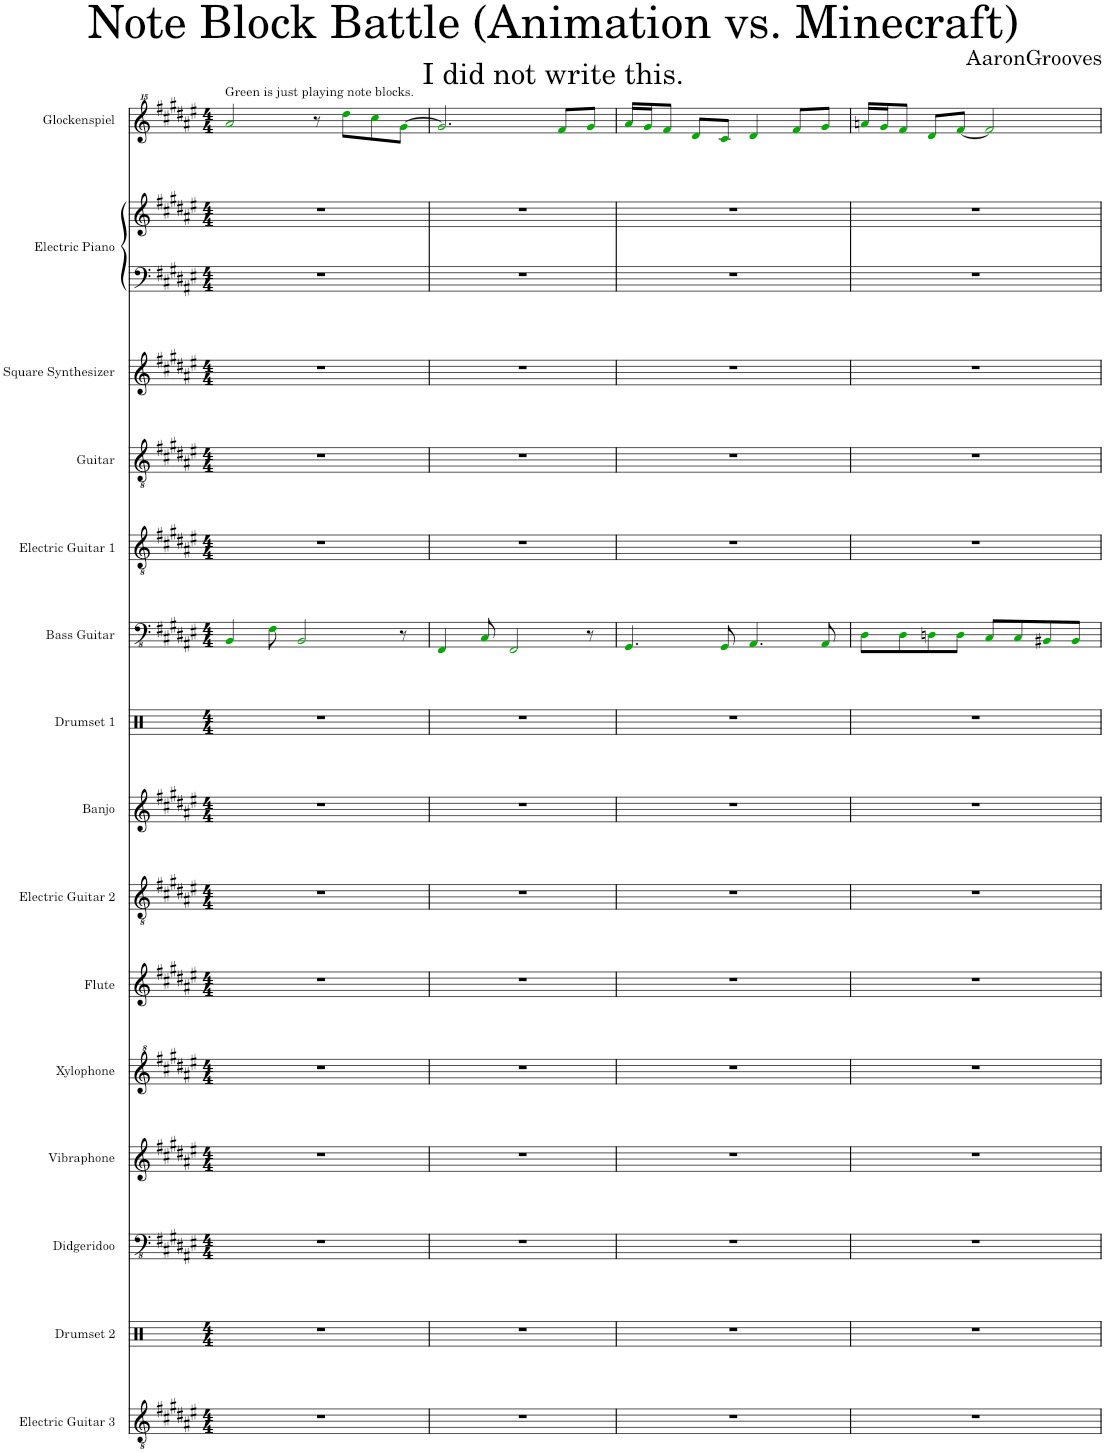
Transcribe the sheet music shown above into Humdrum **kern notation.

**kern	**kern	**kern	**kern	**kern	**kern	**kern	**kern	**kern	**kern	**kern	**kern	**kern	**kern	**kern	**kern
*part15	*part14	*part13	*part12	*part11	*part10	*part9	*part8	*part7	*part6	*part5	*part4	*part3	*part2	*part2	*part1
*staff16	*staff15	*staff14	*staff13	*staff12	*staff11	*staff10	*staff9	*staff8	*staff7	*staff6	*staff5	*staff4	*staff3	*staff2	*staff1
*I"Electric Guitar 3	*I"Drumset 2	*I"Didgeridoo	*I"Vibraphone	*I"Xylophone	*I"Flute	*I"Electric Guitar 2	*I"Banjo	*I"Drumset 1	*I"Bass Guitar	*I"Electric Guitar 1	*I"Guitar	*I"Square Synthesizer	*I"Electric Piano	*	*I"Glockenspiel
*I'El. Guit. 3	*I'D. Set 2	*I'Doo.	*I'Vib.	*I'Xyl.	*I'Fl.	*I'El. Guit. 2	*I'Bj.	*I'D. Set 1	*I'B. Guit.	*I'El. Guit. 1	*I'Guit.	*I'Synth.	*I'El. Pno.	*	*I'Glock.
*clefGv2	*clefX	*clefFv4	*clefG2	*clefG^2	*clefG2	*clefGv2	*clefG2	*clefX	*clefFv4	*clefGv2	*clefGv2	*clefG2	*clefF4	*clefG2	*clefG^^2
*k[f#c#g#d#a#e#]	*k[]	*k[f#c#g#d#a#e#]	*k[f#c#g#d#a#e#]	*k[f#c#g#d#a#e#]	*k[f#c#g#d#a#e#]	*k[f#c#g#d#a#e#]	*k[f#c#g#d#a#e#]	*k[]	*k[f#c#g#d#a#e#]	*k[f#c#g#d#a#e#]	*k[f#c#g#d#a#e#]	*k[f#c#g#d#a#e#]	*k[f#c#g#d#a#e#]	*k[f#c#g#d#a#e#]	*k[f#c#g#d#a#e#]
*M4/4	*M4/4	*M4/4	*M4/4	*M4/4	*M4/4	*M4/4	*M4/4	*M4/4	*M4/4	*M4/4	*M4/4	*M4/4	*M4/4	*M4/4	*M4/4
=1	=1	=1	=1	=1	=1	=1	=1	=1	=1	=1	=1	=1	=1	=1	=1
!	!	!	!	!	!	!	!	!	!	!	!	!	!	!	!LO:TX:a:t=Green is just playing note blocks.
1r	1r	1r	1r	1r	1r	1r	1r	1r	4BBBi/	1r	1r	1r	1r	1r	2aaa#i/
.	.	.	.	.	.	.	.	.	8FF#i\	.	.	.	.	.	.
.	.	.	.	.	.	.	.	.	2BBBi/	.	.	.	.	.	.
.	.	.	.	.	.	.	.	.	.	.	.	.	.	.	8r
.	.	.	.	.	.	.	.	.	.	.	.	.	.	.	8dddd#i\L
.	.	.	.	.	.	.	.	.	.	.	.	.	.	.	8cccc#i\
.	.	.	.	.	.	.	.	.	8r	.	.	.	.	.	[8ggg#i\J
=2	=2	=2	=2	=2	=2	=2	=2	=2	=2	=2	=2	=2	=2	=2	=2
1r	1r	1r	1r	1r	1r	1r	1r	1r	4FFF#i/	1r	1r	1r	1r	1r	2.ggg#i/]
.	.	.	.	.	.	.	.	.	8CC#i/	.	.	.	.	.	.
.	.	.	.	.	.	.	.	.	2FFF#i/	.	.	.	.	.	.
.	.	.	.	.	.	.	.	.	.	.	.	.	.	.	8fff#i/L
.	.	.	.	.	.	.	.	.	8r	.	.	.	.	.	8ggg#i/J
=3	=3	=3	=3	=3	=3	=3	=3	=3	=3	=3	=3	=3	=3	=3	=3
1r	1r	1r	1r	1r	1r	1r	1r	1r	4.GGG#i/	1r	1r	1r	1r	1r	16aaa#i/LL
.	.	.	.	.	.	.	.	.	.	.	.	.	.	.	16ggg#i/J
.	.	.	.	.	.	.	.	.	.	.	.	.	.	.	8fff#i/J
.	.	.	.	.	.	.	.	.	.	.	.	.	.	.	8ddd#i/L
.	.	.	.	.	.	.	.	.	8GGG#i/	.	.	.	.	.	8ccc#i/J
.	.	.	.	.	.	.	.	.	4.AAA#i/	.	.	.	.	.	4ddd#i/
.	.	.	.	.	.	.	.	.	.	.	.	.	.	.	8fff#i/L
.	.	.	.	.	.	.	.	.	8AAA#i/	.	.	.	.	.	8ggg#i/J
=4	=4	=4	=4	=4	=4	=4	=4	=4	=4	=4	=4	=4	=4	=4	=4
1r	1r	1r	1r	1r	1r	1r	1r	1r	8DD#i\L	1r	1r	1r	1r	1r	16aaani/LL
.	.	.	.	.	.	.	.	.	.	.	.	.	.	.	16ggg#i/J
.	.	.	.	.	.	.	.	.	8DD#i\	.	.	.	.	.	8fff#i/J
.	.	.	.	.	.	.	.	.	8DDni\	.	.	.	.	.	8ddd#i/L
.	.	.	.	.	.	.	.	.	8DDi\J	.	.	.	.	.	[8fff#i/J
.	.	.	.	.	.	.	.	.	8CC#i/L	.	.	.	.	.	2fff#i/]
.	.	.	.	.	.	.	.	.	8CC#i/	.	.	.	.	.	.
.	.	.	.	.	.	.	.	.	8BBB#Xi/	.	.	.	.	.	.
.	.	.	.	.	.	.	.	.	8BBB#i/J	.	.	.	.	.	.
=	=	=	=	=	=	=	=	=	=	=	=	=	=	=	=
*-	*-	*-	*-	*-	*-	*-	*-	*-	*-	*-	*-	*-	*-	*-	*-
